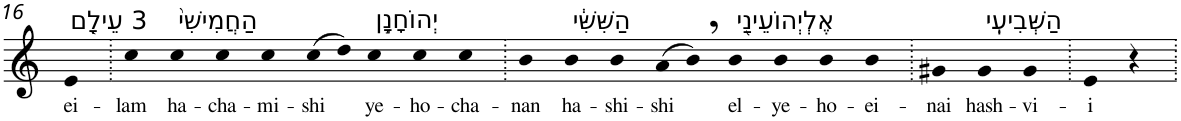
**kern	**text
*part1	*part1
*staff1	*staff1
*I"Piano	*
*I'Pno	*
!!LO:PB:g=z
*clefG2	*
*k[]	*
=16	=16
!LO:TX:a:t=3 עֵילָ֤ם	!
!	!LO:LY:b
4e	ei-
=17.	=17.
!	!LO:LY:b
4cc	-lam
!LO:TX:a:t=הַחֲמִישִׁי֙	!
!	!LO:LY:b
4cc	ha-
!	!LO:LY:b
4cc	-cha-
!	!LO:LY:b
4cc	-mi-
!	!LO:LY:b
(>8cc	-shi
8dd)	.
!LO:TX:a:t=יְהוֹחָנָ֣ן	!
!	!LO:LY:b
4cc	ye-
!	!LO:LY:b
4cc	-ho-
!	!LO:LY:b
4cc	-cha-
=18.	=18.
!	!LO:LY:b
4b	-nan
!LO:TX:a:t=הַשִּׁשִּׁ֔י	!
!	!LO:LY:b
4b	ha-
!	!LO:LY:b
4b	-shi-
!	!LO:LY:b
(>8a	-shi
8b,)	.
!LO:TX:a:t=אֶלְיְהוֹעֵינַ֖י	!
!	!LO:LY:b
4b	el-
!	!LO:LY:b
4b	-ye-
!	!LO:LY:b
4b	-ho-
!	!LO:LY:b
4b	-ei-
=19.	=19.
!	!LO:LY:b
4g#X	-nai
!LO:TX:a:t=הַשְּׁבִיעִֽי	!
!	!LO:LY:b
4g#	hash-
!	!LO:LY:b
4g#	-vi-
=20.	=20.
!	!LO:LY:b
4e	-i
4r	.
=.	=.
*-	*-
